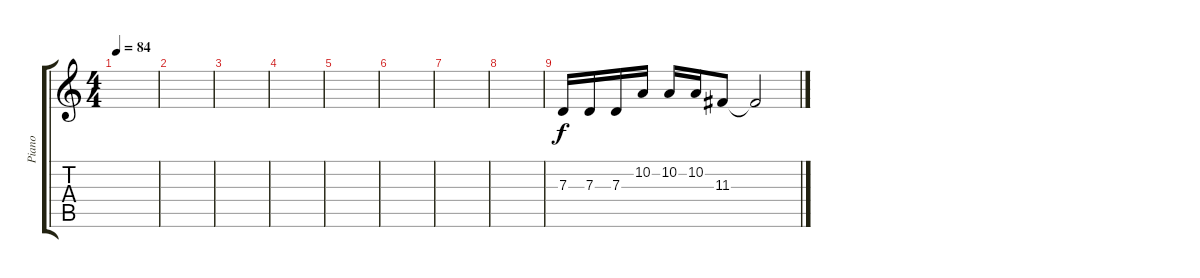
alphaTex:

\track ("Piano" "Piano") {instrument acousticgrandpiano}
\staff {score tabs}
\tuning (E4 B3 G3 D3 A2 E2) {hide}
\ts (4 4)
\tempo 84
\clef g2
\ks c
|
|
|
|
|
|
|
|
7.3.16 7.3.16 7.3.16 10.2.16 10.2.16 10.2.16 11.3.8 11.3{t}.2
